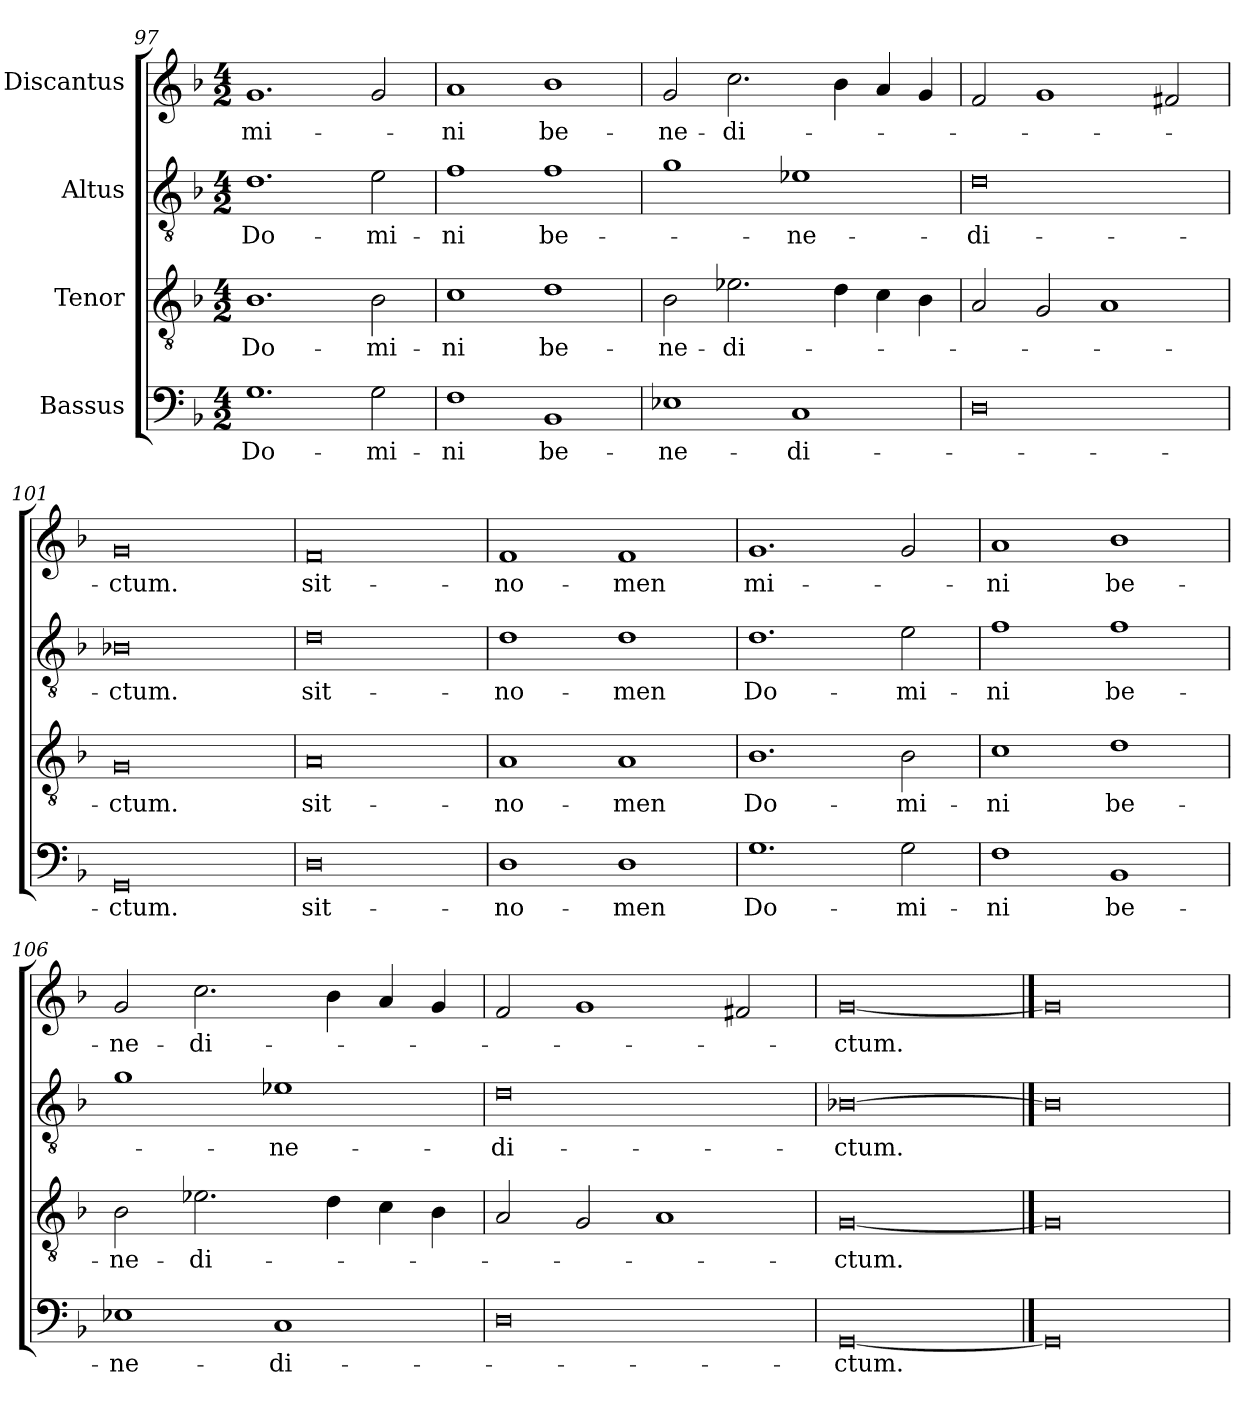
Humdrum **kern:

**kern	**text	**kern	**text	**kern	**text	**kern	**text
*part4	*part4	*part3	*part3	*part2	*part2	*part1	*part1
*staff4	*staff4	*staff3	*staff3	*staff2	*staff2	*staff1	*staff1
*I"Bassus	*	*I"Tenor	*	*I"Altus	*	*I"Discantus	*
*clefF4	*	*clefGv2	*	*clefGv2	*	*clefG2	*
*k[b-]	*	*k[b-]	*	*k[b-]	*	*k[b-]	*
*M4/2	*	*M4/2	*	*M4/2	*	*M4/2	*
=97	=97	=97	=97	=97	=97	=97	=97
1.G\	Do-	1.B-\	Do-	1.d\	Do-	1.g/	-mi-
2G\	-mi-	2B-\	-mi-	2e\	-mi-	2g/	.
=98	=98	=98	=98	=98	=98	=98	=98
1F\	-ni	1c\	-ni	1f\	-ni	1a/	-ni
1BB-/	be-	1d\	be-	1f\	be-	1b-\	be-
=99	=99	=99	=99	=99	=99	=99	=99
1E-X\	-ne-	2B-\	-ne-	1g\	.	2g/	-ne-
.	.	2.e-X\	-di-	.	.	2.cc\	-di-
1C/	-di-	.	.	1e-X\	-ne-	.	.
.	.	4d\	.	.	.	4b-\	.
.	.	4c\	.	.	.	4a/	.
.	.	4B-\	.	.	.	4g/	.
=100	=100	=100	=100	=100	=100	=100	=100
0D\	.	2A/	.	0d\	-di-	2f/	.
.	.	2G/	.	.	.	1g/	.
.	.	1A/	.	.	.	.	.
.	.	.	.	.	.	2f#X/	.
=101	=101	=101	=101	=101	=101	=101	=101
0GG/	-ctum.	0G/	-ctum.	0B-X\	-ctum.	0g/	-ctum.
=102	=102	=102	=102	=102	=102	=102	=102
0D\	sit-	0A/	sit-	0d\	sit-	0f/	sit-
=103	=103	=103	=103	=103	=103	=103	=103
1D\	no-	1A/	no-	1d\	no-	1f/	no-
1D\	-men	1A/	-men	1d\	-men	1f/	-men
=104	=104	=104	=104	=104	=104	=104	=104
1.G\	Do-	1.B-\	Do-	1.d\	Do-	1.g/	-mi-
2G\	-mi-	2B-\	-mi-	2e\	-mi-	2g/	.
=105	=105	=105	=105	=105	=105	=105	=105
1F\	-ni	1c\	-ni	1f\	-ni	1a/	-ni
1BB-/	be-	1d\	be-	1f\	be-	1b-\	be-
=106	=106	=106	=106	=106	=106	=106	=106
1E-X\	-ne-	2B-\	-ne-	1g\	.	2g/	-ne-
.	.	2.e-X\	-di-	.	.	2.cc\	-di-
1C/	-di-	.	.	1e-X\	-ne-	.	.
.	.	4d\	.	.	.	4b-\	.
.	.	4c\	.	.	.	4a/	.
.	.	4B-\	.	.	.	4g/	.
=107	=107	=107	=107	=107	=107	=107	=107
0D\	.	2A/	.	0d\	-di-	2f/	.
.	.	2G/	.	.	.	1g/	.
.	.	1A/	.	.	.	.	.
.	.	.	.	.	.	2f#X/	.
=108	=108	=108	=108	=108	=108	=108	=108
[0GG/	-ctum.	[0G/	-ctum.	[0B-X\	-ctum.	[0g/	-ctum.
==109	==109	==109	==109	==109	==109	==109	==109
0GG/]	.	0G/]	.	0B-\]	.	0g/]	.
=	=	=	=	=	=	=	=
*-	*-	*-	*-	*-	*-	*-	*-
